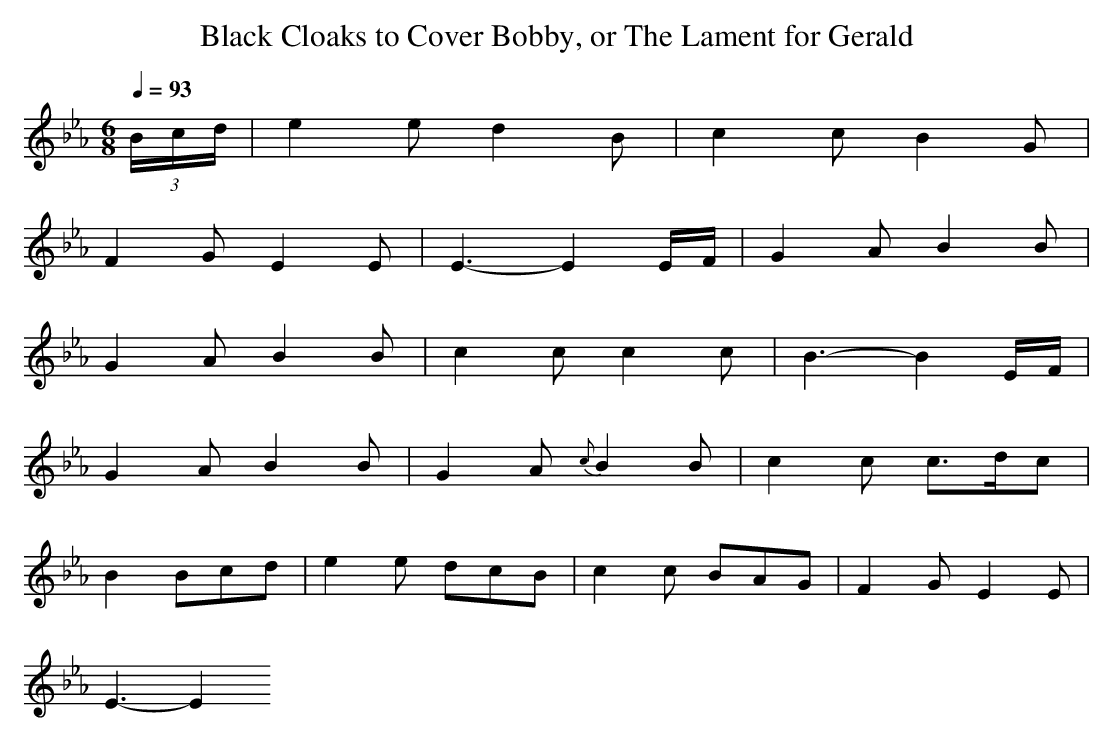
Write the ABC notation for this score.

X:1
T: Black Cloaks to Cover Bobby, or The Lament for Gerald
M: 6/8
L: 1/8
Q: 1/4=93
K: Eb % 3 flats
V: 1
(3B/2c/2d/2|e2e d2B|c2c B2G|
F2G E2E|E3-E2 E/2F/2|G2A B2B|
G2A B2B|c2c c2c|B3-B2 E/2F/2|
G2A B2B|G2A {c}B2B|c2c c>dc|
B2 Bcd|e2e dcB|c2c BAG|F2G E2E|
E3-E2
